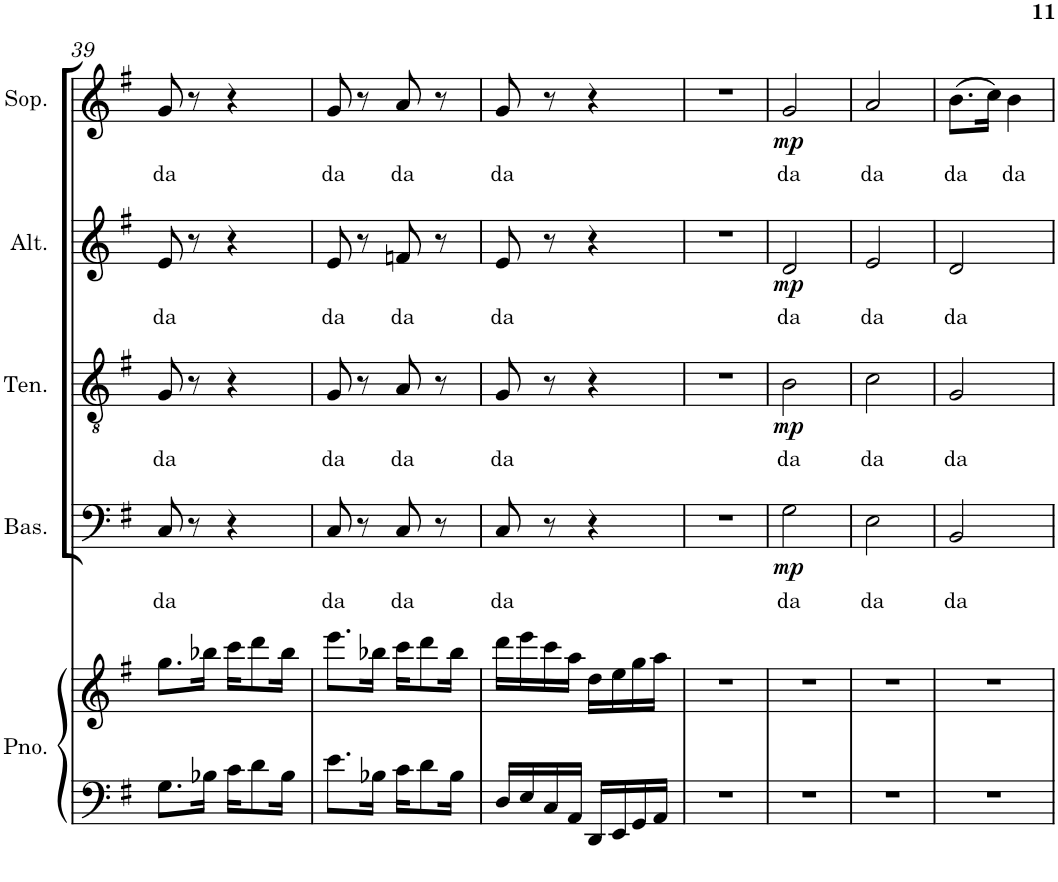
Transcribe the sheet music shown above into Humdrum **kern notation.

**kern	**kern	**kern	**text	**dynam	**kern	**text	**dynam	**kern	**text	**dynam	**kern	**text	**dynam
*part5	*part5	*part4	*part4	*part4	*part3	*part3	*part3	*part2	*part2	*part2	*part1	*part1	*part1
*staff6	*staff5	*staff4	*staff4	*staff4	*staff3	*staff3	*staff3	*staff2	*staff2	*staff2	*staff1	*staff1	*staff1
*I"Piano	*	*I"Bass	*	*	*I"Tenor	*	*	*I"Alto	*	*	*I"Soprano	*	*
*I'Pno.	*	*I'Bas.	*	*	*I'Ten.	*	*	*I'Alt.	*	*	*I'Sop.	*	*
!!LO:PB:g=z
*clefF4	*clefG2	*clefF4	*	*	*clefGv2	*	*	*clefG2	*	*	*clefG2	*	*
*k[f#]	*k[f#]	*k[f#]	*	*	*k[f#]	*	*	*k[f#]	*	*	*k[f#]	*	*
*G:	*G:	*G:	*	*	*G:	*	*	*G:	*	*	*G:	*	*
*M2/4	*M2/4	*M2/4	*	*	*M2/4	*	*	*M2/4	*	*	*M2/4	*	*
=39	=39	=39	=39	=39	=39	=39	=39	=39	=39	=39	=39	=39	=39
!	!	!	!LO:LY:b	!	!	!LO:LY:b	!	!	!LO:LY:b	!	!	!LO:LY:b	!
8.G\L	8.gg\L	8C/	da	.	8G/	da	.	8e/	da	.	8g/	da	.
.	.	8r	.	.	8r	.	.	8r	.	.	8r	.	.
16B-X\Jk	16bb-X\Jk	.	.	.	.	.	.	.	.	.	.	.	.
16c\KL	16ccc\KL	4r	.	.	4r	.	.	4r	.	.	4r	.	.
8d\	8ddd\	.	.	.	.	.	.	.	.	.	.	.	.
16B-\Jk	16bb-\Jk	.	.	.	.	.	.	.	.	.	.	.	.
=40	=40	=40	=40	=40	=40	=40	=40	=40	=40	=40	=40	=40	=40
!	!	!	!LO:LY:b	!	!	!LO:LY:b	!	!	!LO:LY:b	!	!	!LO:LY:b	!
8.e\L	8.eee\L	8C/	da	.	8G/	da	.	8e/	da	.	8g/	da	.
.	.	8r	.	.	8r	.	.	8r	.	.	8r	.	.
16B-X\Jk	16bb-X\Jk	.	.	.	.	.	.	.	.	.	.	.	.
!	!	!	!LO:LY:b	!	!	!LO:LY:b	!	!	!LO:LY:b	!	!	!LO:LY:b	!
16c\KL	16ccc\KL	8C/	da	.	8A/	da	.	8fn/	da	.	8a/	da	.
8d\	8ddd\	.	.	.	.	.	.	.	.	.	.	.	.
.	.	8r	.	.	8r	.	.	8r	.	.	8r	.	.
16B-\Jk	16bb-\Jk	.	.	.	.	.	.	.	.	.	.	.	.
=41	=41	=41	=41	=41	=41	=41	=41	=41	=41	=41	=41	=41	=41
!	!	!	!LO:LY:b	!	!	!LO:LY:b	!	!	!LO:LY:b	!	!	!LO:LY:b	!
16D/LL	16ddd\LL	8C/	da	.	8G/	da	.	8e/	da	.	8g/	da	.
16E/	16eee\	.	.	.	.	.	.	.	.	.	.	.	.
16C/	16ccc\	8r	.	.	8r	.	.	8r	.	.	8r	.	.
16AA/JJ	16aa\JJ	.	.	.	.	.	.	.	.	.	.	.	.
16DD/LL	16dd\LL	4r	.	.	4r	.	.	4r	.	.	4r	.	.
16EE/	16ee\	.	.	.	.	.	.	.	.	.	.	.	.
16GG/	16gg\	.	.	.	.	.	.	.	.	.	.	.	.
16AA/JJ	16aa\JJ	.	.	.	.	.	.	.	.	.	.	.	.
=42	=42	=42	=42	=42	=42	=42	=42	=42	=42	=42	=42	=42	=42
2r	2r	2r	.	.	2r	.	.	2r	.	.	2r	.	.
=43	=43	=43	=43	=43	=43	=43	=43	=43	=43	=43	=43	=43	=43
!	!	!	!LO:LY:b	!LO:DY:b	!	!LO:LY:b	!LO:DY:b	!	!LO:LY:b	!LO:DY:b	!	!LO:LY:b	!LO:DY:b
2r	2r	2G\	da	mp	2B\	da	mp	2d/	da	mp	2g/	da	mp
=44	=44	=44	=44	=44	=44	=44	=44	=44	=44	=44	=44	=44	=44
!	!	!	!LO:LY:b	!	!	!LO:LY:b	!	!	!LO:LY:b	!	!	!LO:LY:b	!
2r	2r	2E\	da	.	2c\	da	.	2e/	da	.	2a/	da	.
=45	=45	=45	=45	=45	=45	=45	=45	=45	=45	=45	=45	=45	=45
!	!	!	!LO:LY:b	!	!	!LO:LY:b	!	!	!LO:LY:b	!	!	!LO:LY:b	!
2r	2r	2BB/	da	.	2G/	da	.	2d/	da	.	(8.b\L	da	.
.	.	.	.	.	.	.	.	.	.	.	16cc\Jk)	.	.
!	!	!	!	!	!	!	!	!	!	!	!	!LO:LY:b	!
.	.	.	.	.	.	.	.	.	.	.	4b\	da	.
=	=	=	=	=	=	=	=	=	=	=	=	=	=
*-	*-	*-	*-	*-	*-	*-	*-	*-	*-	*-	*-	*-	*-
